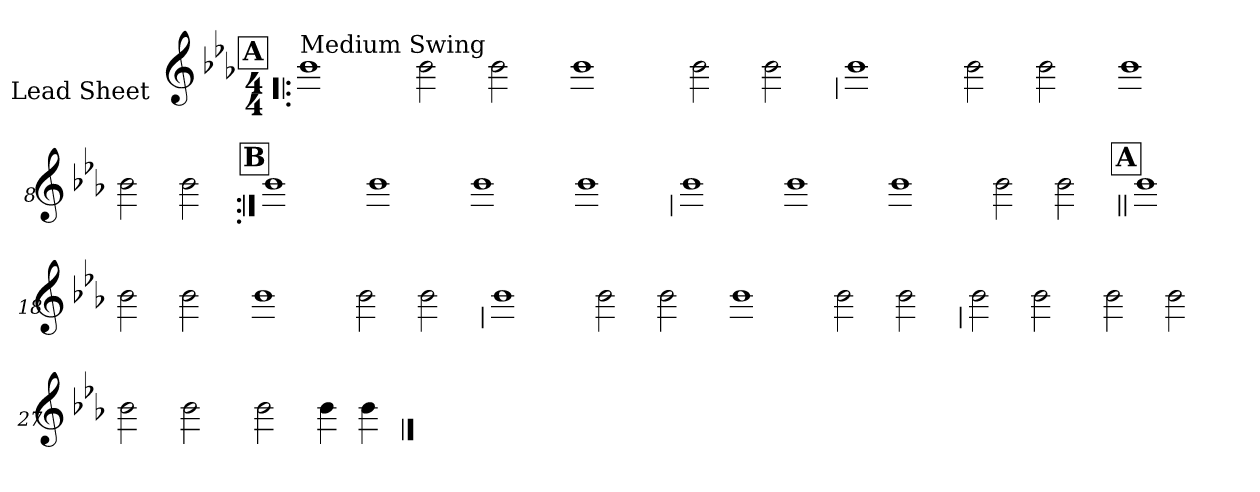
**kern
*part1
*staff1
*I"Lead Sheet
*stria0
*clefG2
*k[b-e-a-]
*E-:
*M4/4
!!LO:REH:place=s1:a:t=A
=1!|:
!LO:TX:a:t=Medium Swing
1b-
=2-
2b-
2b-
=3-
1b-
=4-
2b-
2b-
!!LO:LB:g=z
=5
1b-
=6-
2b-
2b-
=7-
1b-
=8-
2b-
2b-
!!LO:LB:g=z
!!LO:REH:place=s1:a:t=B
=9:|!
1b-
=10-
1b-
=11-
1b-
=12-
1b-
!!LO:LB:g=z
=13
1b-
=14-
1b-
=15-
1b-
=16-
2b-
2b-
!!LO:LB:g=z
!!LO:REH:place=s1:a:t=A
=17||
1b-
=18-
2b-
2b-
=19-
1b-
=20-
2b-
2b-
!!LO:LB:g=z
=21
1b-
=22-
2b-
2b-
=23-
1b-
=24-
2b-
2b-
!!LO:LB:g=z
=25
2b-
2b-
=26-
2b-
2b-
=27-
2b-
2b-
=28-
2b-
4b-
4b-
==
*-
